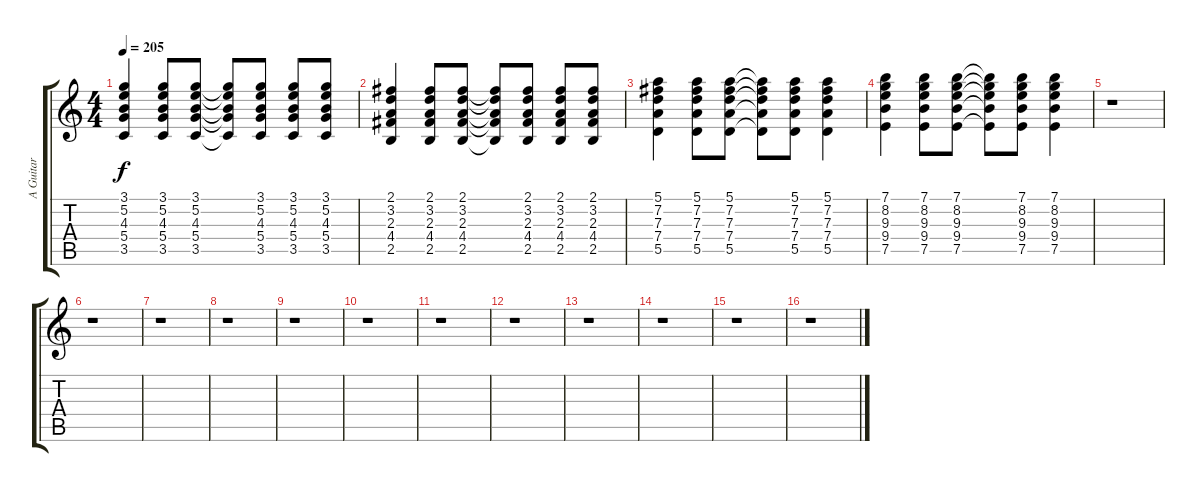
\track ("A Guitar" "A Guitar") {instrument acousticguitarsteel}
\staff {score tabs}
\tuning (E4 B3 G3 D3 A2 E2) {hide}
\ts (4 4)
\tempo 205
\clef g2
\ks c
(3.1 5.2 4.3 5.4 3.5).4{dy f} (3.1 5.2 4.3 5.4 3.5).8 (3.1 5.2 4.3 5.4 3.5).8 (3.1{t} 5.2{t} 4.3{t} 5.4{t} 3.5{t}).8 (3.1 5.2 4.3 5.4 3.5).8 (3.1 5.2 4.3 5.4 3.5).8 (3.1 5.2 4.3 5.4 3.5).8 |
(2.1 3.2 2.3 4.4 2.5).4 (2.1 3.2 2.3 4.4 2.5).8 (2.1 3.2 2.3 4.4 2.5).8 (2.1{t} 3.2{t} 2.3{t} 4.4{t} 2.5{t}).8 (2.1 3.2 2.3 4.4 2.5).8 (2.1 3.2 2.3 4.4 2.5).8 (2.1 3.2 2.3 4.4 2.5).8 |
(5.1 7.2 7.3 7.4 5.5).4 (5.1 7.2 7.3 7.4 5.5).8 (5.1 7.2 7.3 7.4 5.5).8 (5.1{t} 7.2{t} 7.3{t} 7.4{t} 5.5{t}).8 (5.1 7.2 7.3 7.4 5.5).8 (5.1 7.2 7.3 7.4 5.5).4 |
(7.1 8.2 9.3 9.4 7.5).4 (7.1 8.2 9.3 9.4 7.5).8 (7.1 8.2 9.3 9.4 7.5).8 (7.1{t} 8.2{t} 9.3{t} 9.4{t} 7.5{t}).8 (7.1 8.2 9.3 9.4 7.5).8 (7.1 8.2 9.3 9.4 7.5).4 |
r.1 |
r.1 |
r.1 |
r.1 |
r.1 |
r.1 |
r.1 |
r.1 |
r.1 |
r.1 |
r.1 |
r.1
